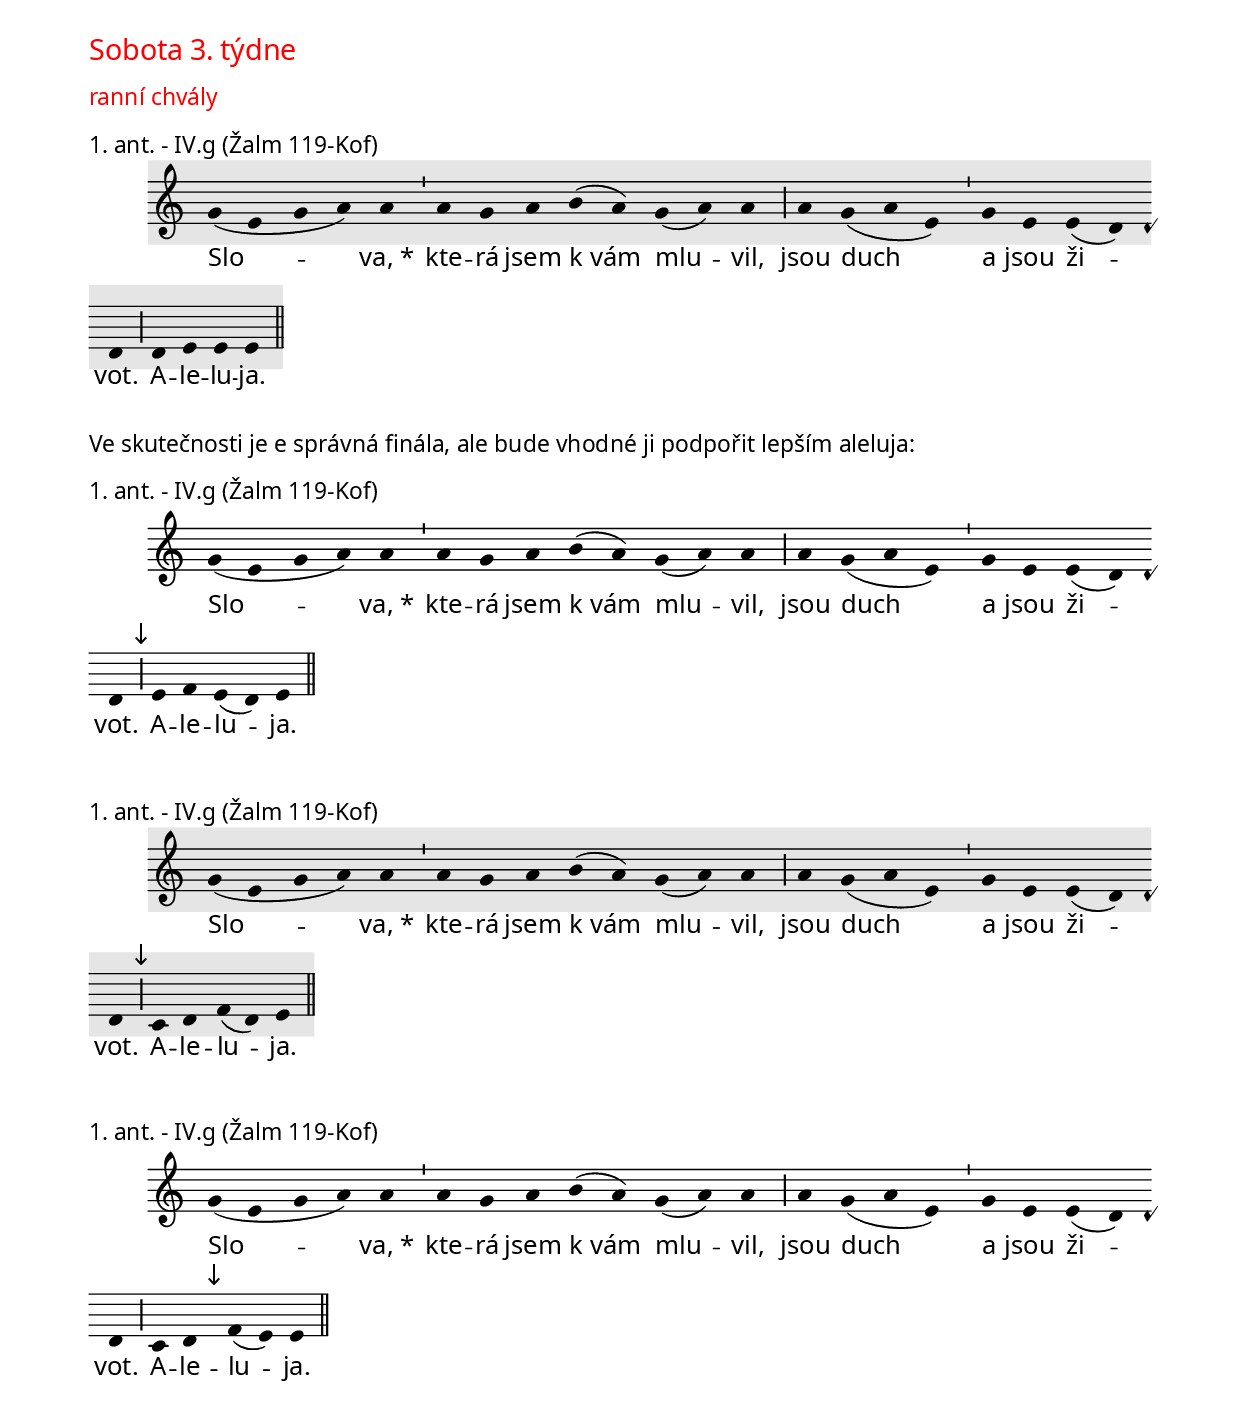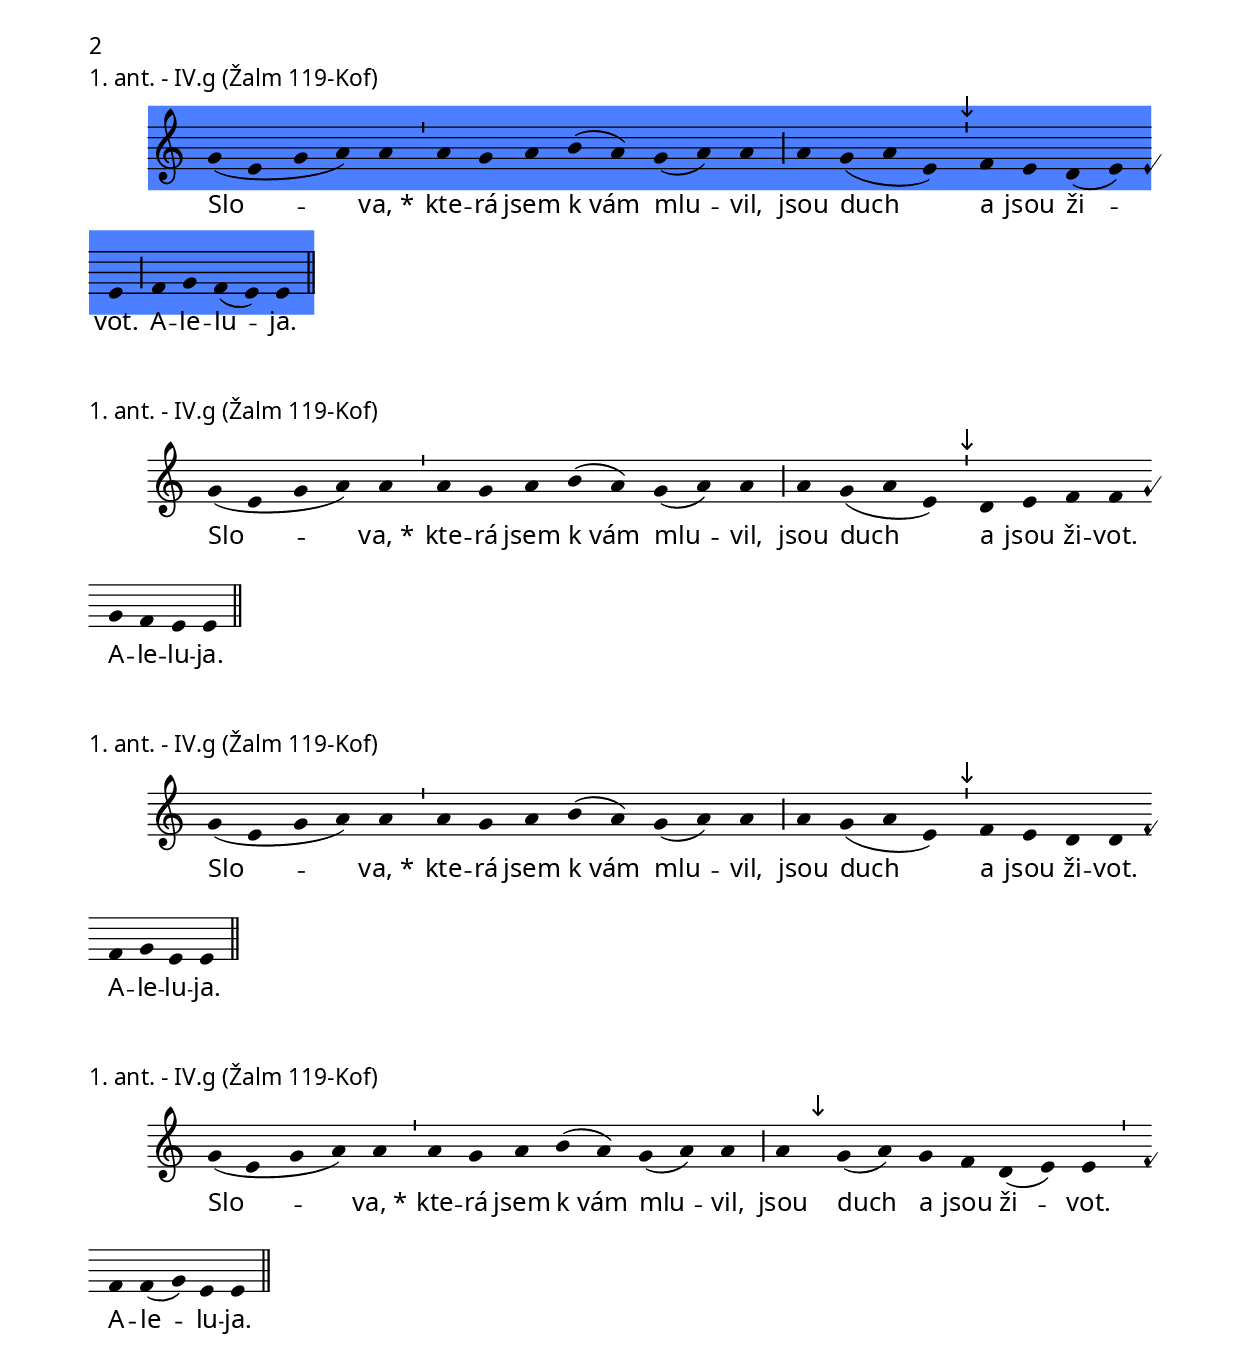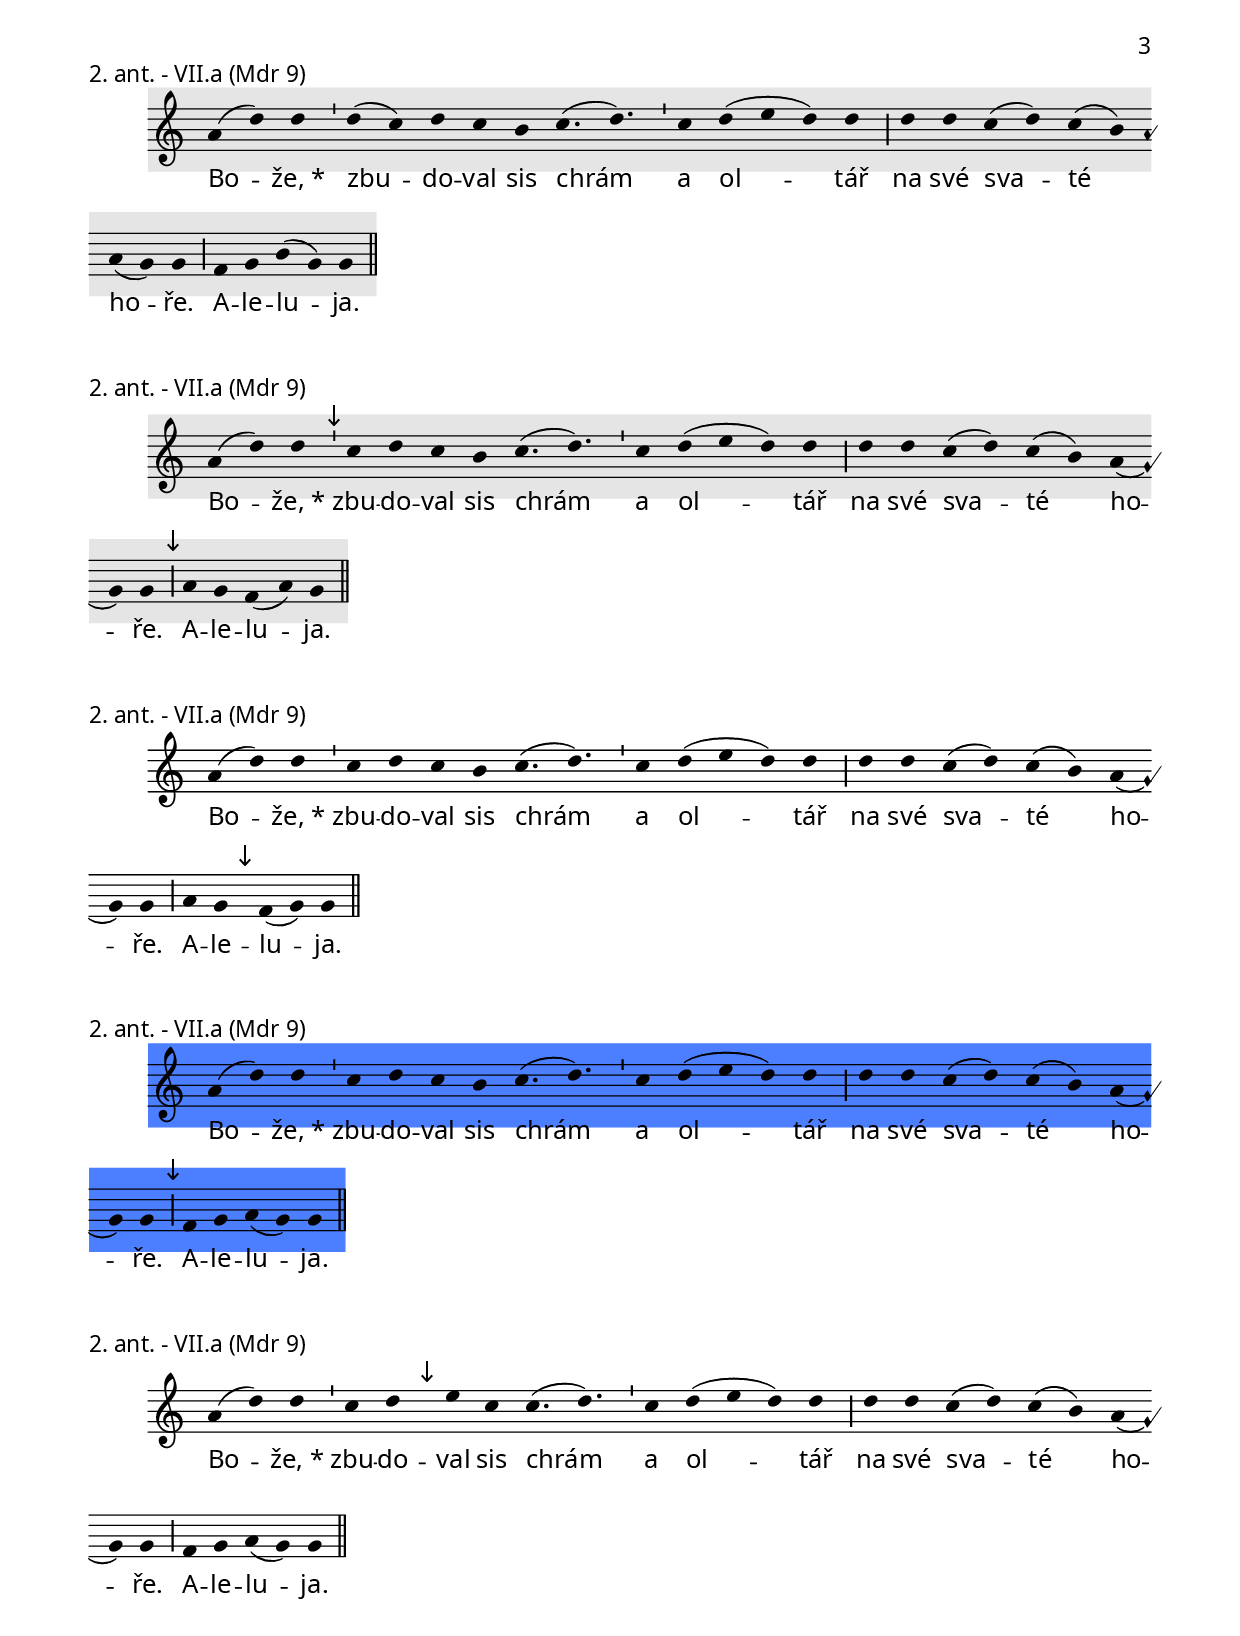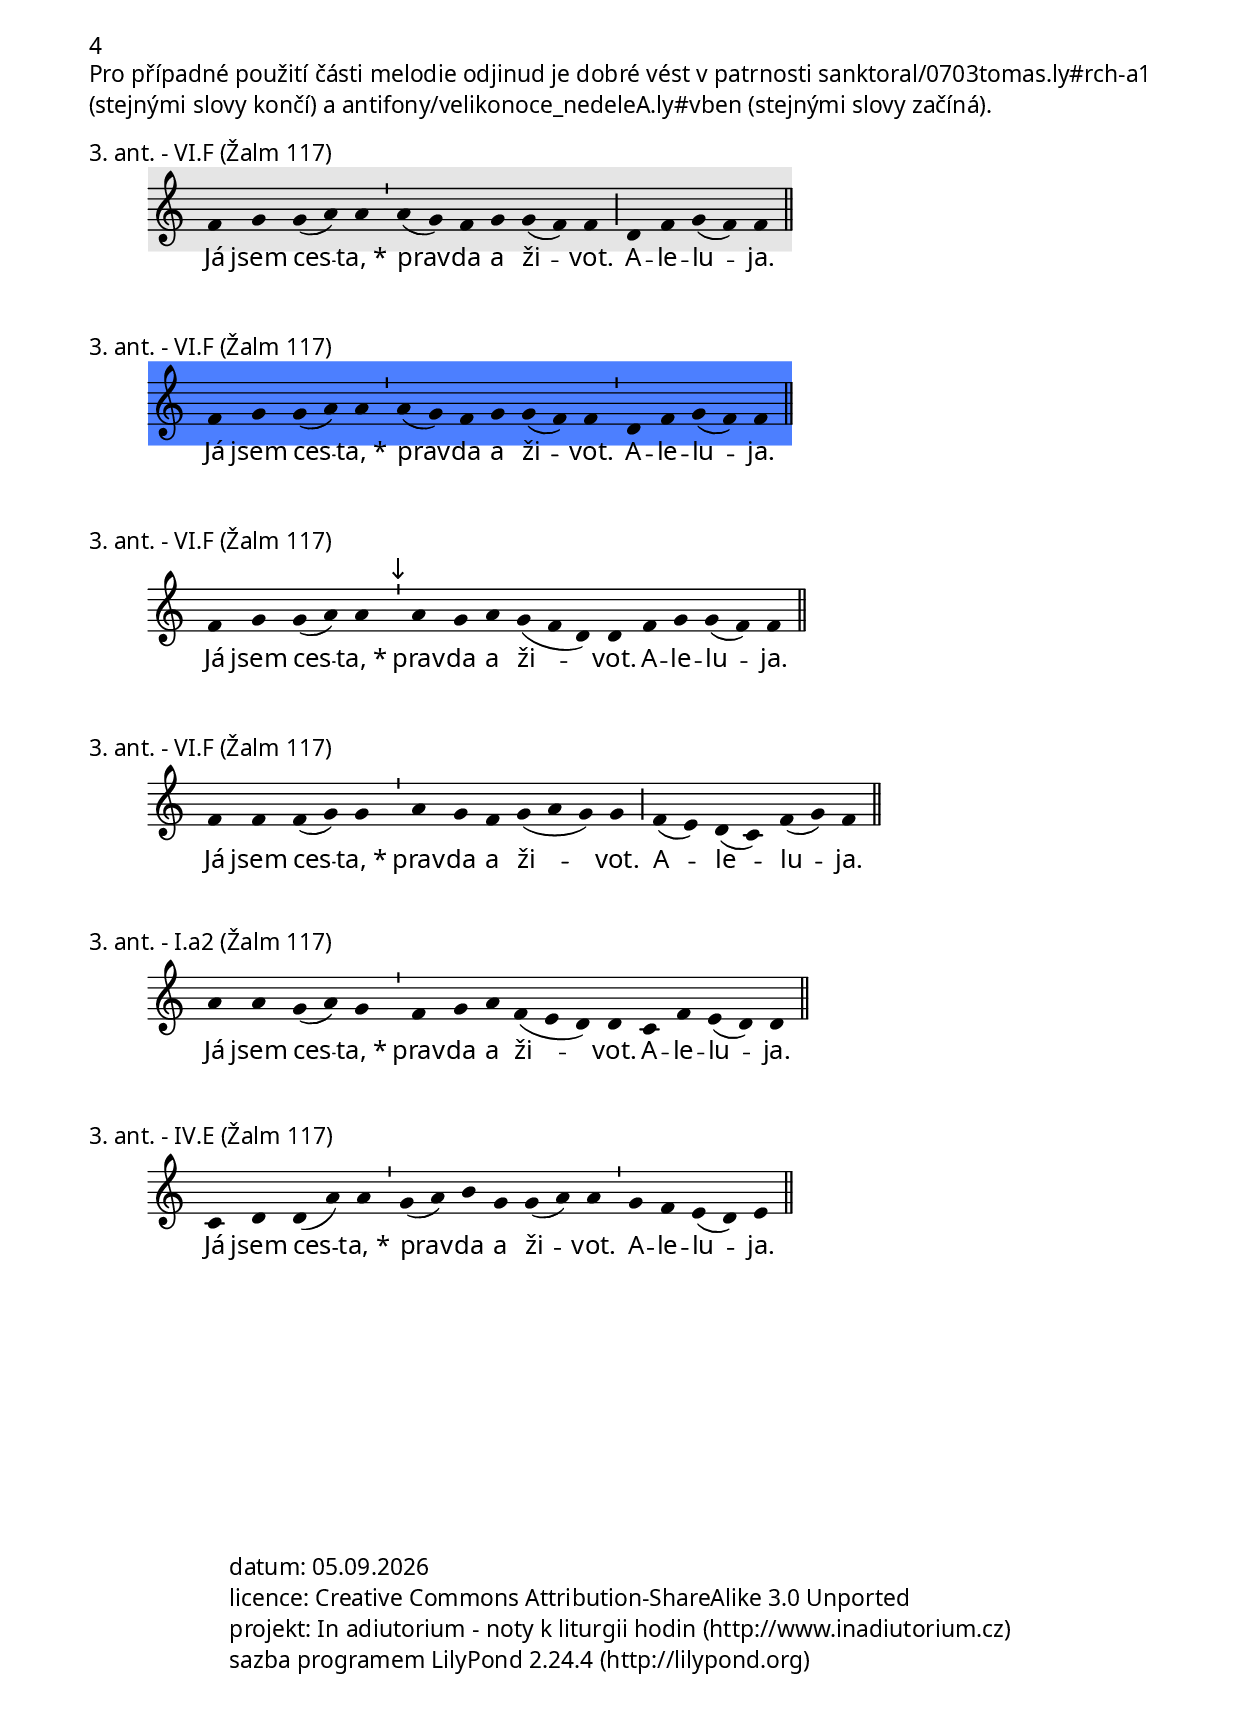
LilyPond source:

\include "../spolecne.ly"

\markup {\nadpisDen {Sobota 3. týdne}}

\markup {\nadpisHodinka {"ranní chvály"}}

\score {
  \relative c'' {
    \zvyraznovacSedy
    \choralniRezim
    g4( e g a) a \barMin a g a b( a) g( a) a \barMaior
    a g( a e) \barMin g e e( d) d \barMaior
    d e e e \barFinalis
  }
  \addlyrics {
    Slo -- va,_* kte -- rá jsem k_vám mlu -- vil,
    jsou duch a jsou ži -- vot.
    A -- le -- lu -- ja.
  }
  \header {
    quid = "1. ant."
    modus = "IV"
    differentia = "g"
    psalmus = "Žalm 119-Kof"
    id = "rch-a1"
    placet = "? tady si nejsem jist pravou finálou"
    piece = \markup {\sestavTitulek}
  }
}

\markup\justify{
  Ve skutečnosti je e správná finála, ale bude vhodné ji podpořit
  lepším aleluja:
}

\score {
  \relative c'' {
    \choralniRezim
    g4( e g a) a \barMin
    a g a b( a) g( a) a \barMaior
    a g( a e) \barMin
    g e e( d) d \barMaior
    \mark\sipka e f e( d) e \barFinalis
  }
  \addlyrics {
    Slo -- va,_*
    kte -- rá jsem k_vám mlu -- vil,
    jsou duch
    a jsou ži -- vot.
    A -- le -- lu -- ja.
  }
  \header {
    quid = "1. ant."
    modus = "IV"
    differentia = "g"
    psalmus = "Žalm 119-Kof"
    id = "rch-a1"
    piece = \markup {\sestavTitulek}
  }
}

\score {
  \relative c'' {
    \zvyraznovacSedy
    \choralniRezim
    g4( e g a) a \barMin
    a g a b( a) g( a) a \barMaior
    a g( a e) \barMin
    g e e( d) d \barMaior
    \mark\sipka c d f( d) e \barFinalis
  }
  \addlyrics {
    Slo -- va,_*
    kte -- rá jsem k_vám mlu -- vil,
    jsou duch
    a jsou ži -- vot.
    A -- le -- lu -- ja.
  }
  \header {
    quid = "1. ant."
    modus = "IV"
    differentia = "g"
    psalmus = "Žalm 119-Kof"
    id = "rch-a1"
    piece = \markup {\sestavTitulek}
  }
}

\score {
  \relative c'' {
    \choralniRezim
    g4( e g a) a \barMin
    a g a b( a) g( a) a \barMaior
    a g( a e) \barMin
    g e e( d) d \barMaior
    c d \mark\sipka f( e) e \barFinalis
  }
  \addlyrics {
    Slo -- va,_*
    kte -- rá jsem k_vám mlu -- vil,
    jsou duch
    a jsou ži -- vot.
    A -- le -- lu -- ja.
  }
  \header {
    quid = "1. ant."
    modus = "IV"
    differentia = "g"
    psalmus = "Žalm 119-Kof"
    id = "rch-a1"
    piece = \markup {\sestavTitulek}
  }
}

\score {
  \relative c'' {
    \zvyraznovacModry
    \choralniRezim
    g4( e g a) a \barMin
    a g a b( a) g( a) a \barMaior
    a g( a e) \barMin
    \mark\sipka f e d( e) e \barMaior
    f g f( e) e \barFinalis
  }
  \addlyrics {
    Slo -- va,_*
    kte -- rá jsem k_vám mlu -- vil,
    jsou duch
    a jsou ži -- vot.
    A -- le -- lu -- ja.
  }
  \header {
    quid = "1. ant."
    modus = "IV"
    differentia = "g"
    psalmus = "Žalm 119-Kof"
    id = "rch-a1"
    piece = \markup {\sestavTitulek}
  }
}

\score {
  \relative c'' {
    \choralniRezim
    g4( e g a) a \barMin
    a g a b( a) g( a) a \barMaior
    a g( a e) \barMin
    \mark\sipka d e f f
    g f e e \barFinalis
  }
  \addlyrics {
    Slo -- va,_*
    kte -- rá jsem k_vám mlu -- vil,
    jsou duch
    a jsou ži -- vot.
    A -- le -- lu -- ja.
  }
  \header {
    quid = "1. ant."
    modus = "IV"
    differentia = "g"
    psalmus = "Žalm 119-Kof"
    id = "rch-a1"
    piece = \markup {\sestavTitulek}
  }
}

\score {
  \relative c'' {
    \choralniRezim
    g4( e g a) a \barMin
    a g a b( a) g( a) a \barMaior
    a g( a e) \barMin
    \mark\sipka f e d d
    f g e e \barFinalis
  }
  \addlyrics {
    Slo -- va,_*
    kte -- rá jsem k_vám mlu -- vil,
    jsou duch
    a jsou ži -- vot.
    A -- le -- lu -- ja.
  }
  \header {
    quid = "1. ant."
    modus = "IV"
    differentia = "g"
    psalmus = "Žalm 119-Kof"
    id = "rch-a1"
    piece = \markup {\sestavTitulek}
  }
}

\score {
  \relative c'' {
    \choralniRezim
    g4( e g a) a \barMin
    a g a b( a) g( a) a \barMaior
    a \mark\sipka g( a)
    g f d( e) e \barMin
    f f( g) e e \barFinalis
  }
  \addlyrics {
    Slo -- va,_*
    kte -- rá jsem k_vám mlu -- vil,
    jsou duch
    a jsou ži -- vot.
    A -- le -- lu -- ja.
  }
  \header {
    quid = "1. ant."
    modus = "IV"
    differentia = "g"
    psalmus = "Žalm 119-Kof"
    id = "rch-a1"
    piece = \markup {\sestavTitulek}
  }
}

\pageBreak

\score {
  \relative c'' {
    \zvyraznovacSedy
    \choralniRezim
    a4( d) d \barMin
    d( c) d c b c4.( d) \barMin c4 d( e d) d \barMaior
    d d c( d) c( b) a( g) g \barMaior
    f g b( g) g \barFinalis
  }
  \addlyrics {
    Bo -- že,_*
    zbu -- do -- val sis chrám a ol -- tář
    na své sva -- té ho -- ře.
    A -- le -- lu -- ja.
  }
  \header {
    quid = "2. ant."
    modus = "VII"
    differentia = "a"
    psalmus = "Mdr 9"
    id = "rch-a2"
    piece = \markup {\sestavTitulek}
  }
}

\score {
  \relative c'' {
    \zvyraznovacSedy
    \choralniRezim
    a4( d) d \barMin
    \mark\sipka c d c b c4.( d) \barMin c4 d( e d) d \barMaior
    d d c( d) c( b) a( g) g \barMaior
    \mark\sipka a g f( a) g \barFinalis
  }
  \addlyrics {
    Bo -- že,_*
    zbu -- do -- val sis chrám a ol -- tář
    na své sva -- té ho -- ře.
    A -- le -- lu -- ja.
  }
  \header {
    quid = "2. ant."
    modus = "VII"
    differentia = "a"
    psalmus = "Mdr 9"
    id = "rch-a2"
    piece = \markup {\sestavTitulek}
  }
}

\score {
  \relative c'' {
    \choralniRezim
    a4( d) d \barMin
    c d c b c4.( d) \barMin c4 d( e d) d \barMaior
    d d c( d) c( b) a( g) g \barMaior
    a g \mark\sipka f( g) g \barFinalis
  }
  \addlyrics {
    Bo -- že,_*
    zbu -- do -- val sis chrám a ol -- tář
    na své sva -- té ho -- ře.
    A -- le -- lu -- ja.
  }
  \header {
    quid = "2. ant."
    modus = "VII"
    differentia = "a"
    psalmus = "Mdr 9"
    id = "rch-a2"
    piece = \markup {\sestavTitulek}
  }
}

\score {
  \relative c'' {
    \zvyraznovacModry
    \choralniRezim
    a4( d) d \barMin
    c d c b c4.( d) \barMin c4 d( e d) d \barMaior
    d d c( d) c( b) a( g) g \barMaior
    \mark\sipka f g a( g) g \barFinalis
  }
  \addlyrics {
    Bo -- že,_*
    zbu -- do -- val sis chrám a ol -- tář
    na své sva -- té ho -- ře.
    A -- le -- lu -- ja.
  }
  \header {
    quid = "2. ant."
    modus = "VII"
    differentia = "a"
    psalmus = "Mdr 9"
    id = "rch-a2"
    piece = \markup {\sestavTitulek}
  }
}

\score {
  \relative c'' {
    \choralniRezim
    a4( d) d \barMin
    c d \mark\sipka e c c4.( d) \barMin c4 d( e d) d \barMaior
    d d c( d) c( b) a( g) g \barMaior
    f g a( g) g \barFinalis
  }
  \addlyrics {
    Bo -- že,_*
    zbu -- do -- val sis chrám a ol -- tář
    na své sva -- té ho -- ře.
    A -- le -- lu -- ja.
  }
  \header {
    quid = "2. ant."
    modus = "VII"
    differentia = "a"
    psalmus = "Mdr 9"
    id = "rch-a2"
    piece = \markup {\sestavTitulek}
  }
}

\pageBreak

\markup\justify{
  Pro případné použití části melodie odjinud je dobré vést v patrnosti
  \fial-link "sanktoral/0703tomas.ly#rch-a1" (stejnými slovy končí) a
  \fial-link "antifony/velikonoce_nedeleA.ly#vben" (stejnými slovy začíná).
}

\score {
  \relative c' {
    \zvyraznovacSedy
    \choralniRezim
    f4 g g( a) a \barMin a( g) f g g( f) f \barMaior
    d f g( f) f \barFinalis
  }
  \addlyrics {
    Já jsem ces -- ta,_* prav -- da a ži -- vot.
    A -- le -- lu -- ja.
  }
  \header {
    quid = "3. ant."
    modus = "VI"
    differentia = "F"
    psalmus = "Žalm 117"
    id = "rch-a3"
    placet = "~"
    piece = \markup {\sestavTitulek}
  }
}

\score {
  \relative c' {
    \zvyraznovacModry
    \choralniRezim
    f4 g g( a) a \barMin a( g) f g g( f) f \barMin
    d f g( f) f \barFinalis
  }
  \addlyrics {
    Já jsem ces -- ta,_* prav -- da a ži -- vot.
    A -- le -- lu -- ja.
  }
  \header {
    quid = "3. ant."
    modus = "VI"
    differentia = "F"
    psalmus = "Žalm 117"
    id = "rch-a3"
    placet = "~"
    piece = \markup {\sestavTitulek}
  }
}

\score {
  \relative c' {
    \choralniRezim
    f4 g g( a) a \barMin \mark\sipka a g a g( f d) d
    f g g( f) f \barFinalis
  }
  \addlyrics {
    Já jsem ces -- ta,_* prav -- da a ži -- vot.
    A -- le -- lu -- ja.
  }
  \header {
    quid = "3. ant."
    modus = "VI"
    differentia = "F"
    psalmus = "Žalm 117"
    id = "rch-a3"
    piece = \markup {\sestavTitulek}
  }
}

\score {
  \relative c' {
    \choralniRezim
    f4 f f( g) g \barMin a g f g( a g) g \barMaior
    f( e) d( c) f( g) f \barFinalis
  }
  \addlyrics {
    Já jsem ces -- ta,_* prav -- da a ži -- vot.
    A -- le -- lu -- ja.
  }
  \header {
    quid = "3. ant."
    modus = "VI"
    differentia = "F"
    psalmus = "Žalm 117"
    id = "rch-a3"
    piece = \markup {\sestavTitulek}
  }
}

\score {
  \relative c'' {
    \choralniRezim
    a4 a g( a) g \barMin f g a f( e d) d
    c f e( d) d \barFinalis
  }
  \addlyrics {
    Já jsem ces -- ta,_* prav -- da a ži -- vot.
    A -- le -- lu -- ja.
  }
  \header {
    quid = "3. ant."
    modus = "I"
    differentia = "a2"
    psalmus = "Žalm 117"
    id = "rch-a3"
    piece = \markup {\sestavTitulek}
  }
}

\score {
  \relative c' {
    \choralniRezim
    c4 d d( a') a \barMin g( a) b g g( a) a \barMin
    g f e( d) e \barFinalis
  }
  \addlyrics {
    Já jsem ces -- ta,_* prav -- da a ži -- vot.
    A -- le -- lu -- ja.
  }
  \header {
    quid = "3. ant."
    modus = "IV"
    differentia = "E"
    psalmus = "Žalm 117"
    id = "rch-a3"
    piece = \markup {\sestavTitulek}
  }
}